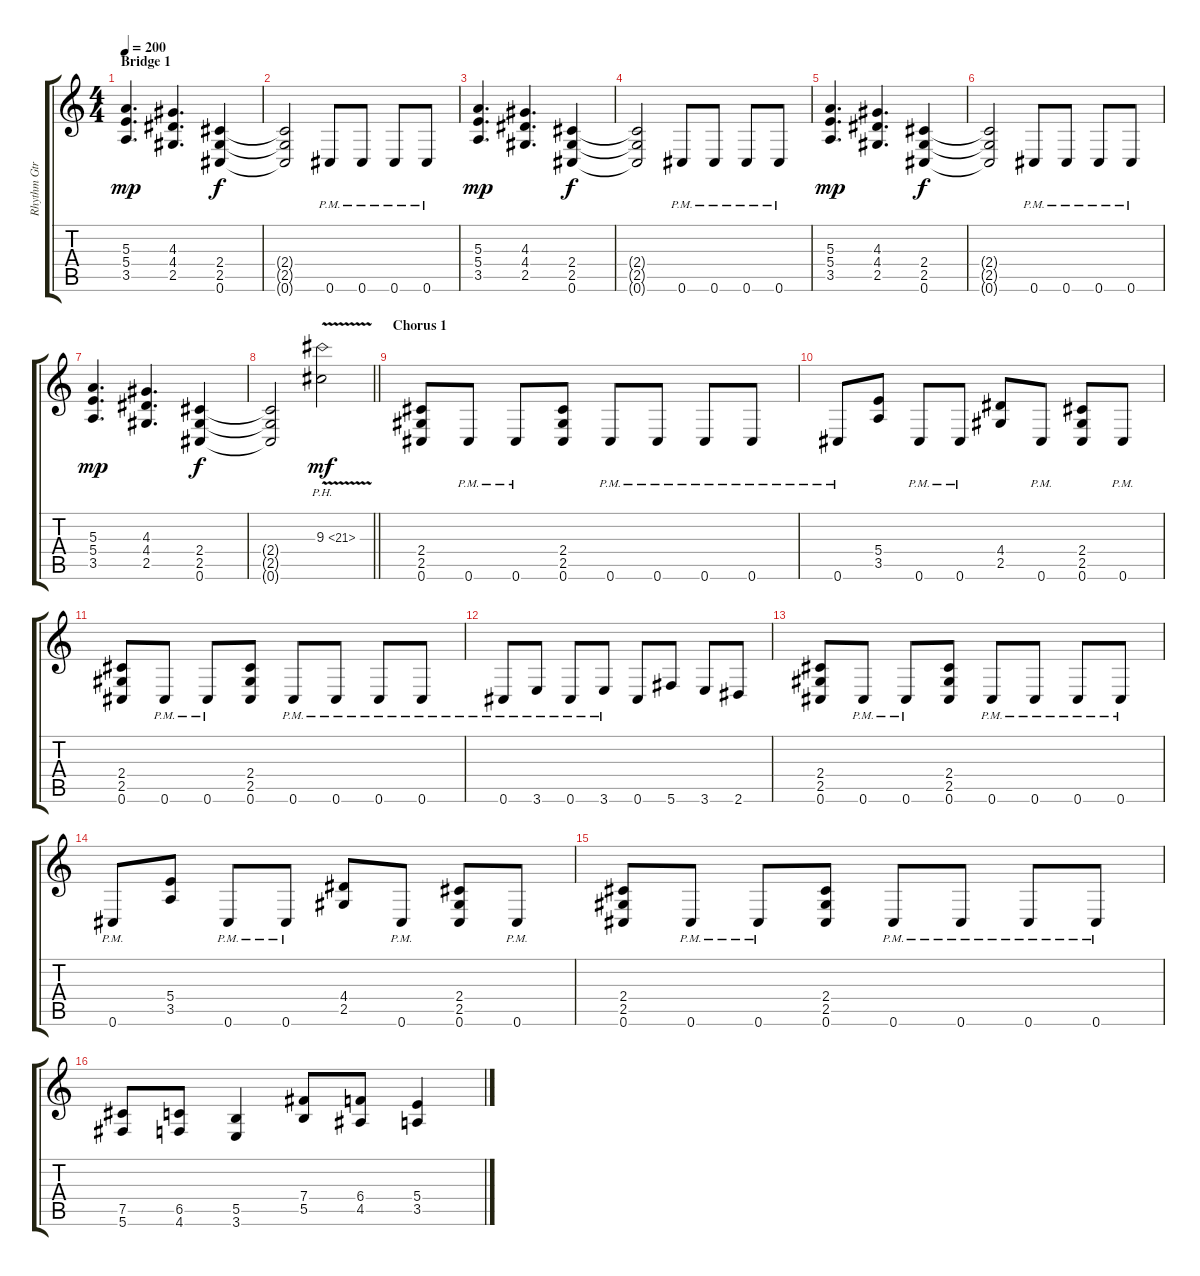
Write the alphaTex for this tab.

\track ("Rhythm Gtr" "Rhythm Gtr") {instrument distortionguitar}
\staff {score tabs}
\tuning (Db4 Ab3 E3 B2 Gb2 Db2) {hide}
\ts (4 4)
\section ("" "Bridge 1")
\tempo 200
\clef g2
\ks c
(5.3 5.4 3.5).4{d dy mp} (4.3 4.4 2.5).4{d} (2.4 2.5 0.6).4{dy f} |
(2.4{t} 2.5{t} 0.6{t}).2 0.6{pm}.8 0.6{pm}.8 0.6{pm}.8 0.6{pm}.8 |
(5.3 5.4 3.5).4{d dy mp} (4.3 4.4 2.5).4{d} (2.4 2.5 0.6).4{dy f} |
(2.4{t} 2.5{t} 0.6{t}).2 0.6{pm}.8 0.6{pm}.8 0.6{pm}.8 0.6{pm}.8 |
(5.3 5.4 3.5).4{d dy mp} (4.3 4.4 2.5).4{d} (2.4 2.5 0.6).4{dy f} |
(2.4{t} 2.5{t} 0.6{t}).2 0.6{pm}.8 0.6{pm}.8 0.6{pm}.8 0.6{pm}.8 |
(5.3 5.4 3.5).4{d dy mp} (4.3 4.4 2.5).4{d} (2.4 2.5 0.6).4{dy f} |
\barLineRight lightlight
(2.4{t} 2.5{t} 0.6{t}).2 9.3{ph 12 v}.2{dy mf} |
\section ("" "Chorus 1")
(2.4 2.5 0.6).8 0.6{pm}.8 0.6{pm}.8 (2.4 2.5 0.6).8 0.6{pm}.8 0.6{pm}.8 0.6{pm}.8 0.6{pm}.8 |
0.6{pm}.8 (5.4 3.5).8 0.6{pm}.8 0.6{pm}.8 (4.4 2.5).8 0.6{pm}.8 (2.4 2.5 0.6).8 0.6{pm}.8 |
(2.4 2.5 0.6).8 0.6{pm}.8 0.6{pm}.8 (2.4 2.5 0.6).8 0.6{pm}.8 0.6{pm}.8 0.6{pm}.8 0.6{pm}.8 |
0.6{pm}.8 3.6{pm}.8 0.6{pm}.8 3.6{pm}.8 0.6.8 5.6.8 3.6.8 2.6.8 |
(2.4 2.5 0.6).8 0.6{pm}.8 0.6{pm}.8 (2.4 2.5 0.6).8 0.6{pm}.8 0.6{pm}.8 0.6{pm}.8 0.6{pm}.8 |
0.6{pm}.8 (5.4 3.5).8 0.6{pm}.8 0.6{pm}.8 (4.4 2.5).8 0.6{pm}.8 (2.4 2.5 0.6).8 0.6{pm}.8 |
(2.4 2.5 0.6).8 0.6{pm}.8 0.6{pm}.8 (2.4 2.5 0.6).8 0.6{pm}.8 0.6{pm}.8 0.6{pm}.8 0.6{pm}.8 |
(7.5 5.6).8 (6.5 4.6).8 (5.5 3.6).4 (7.4 5.5).8 (6.4 4.5).8 (5.4 3.5).4
